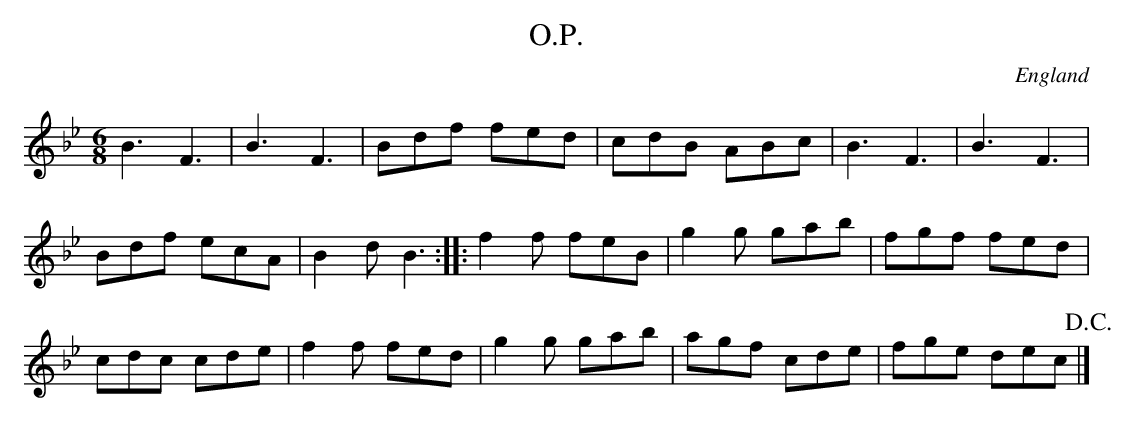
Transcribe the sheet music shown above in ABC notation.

X:1
T:O.P.
L:1/8
M:6/8
O:England
K:Bb major
B3 F3 | B3 F3 | Bdf fed | cdB ABc | B3 F3 | B3 F3 |
Bdf ecA | B2d B3 :||:f2f feB | g2g gab | fgf fed |
cdc cde | f2f fed | g2g gab | agf cde | fge dec !D.C.! |]
